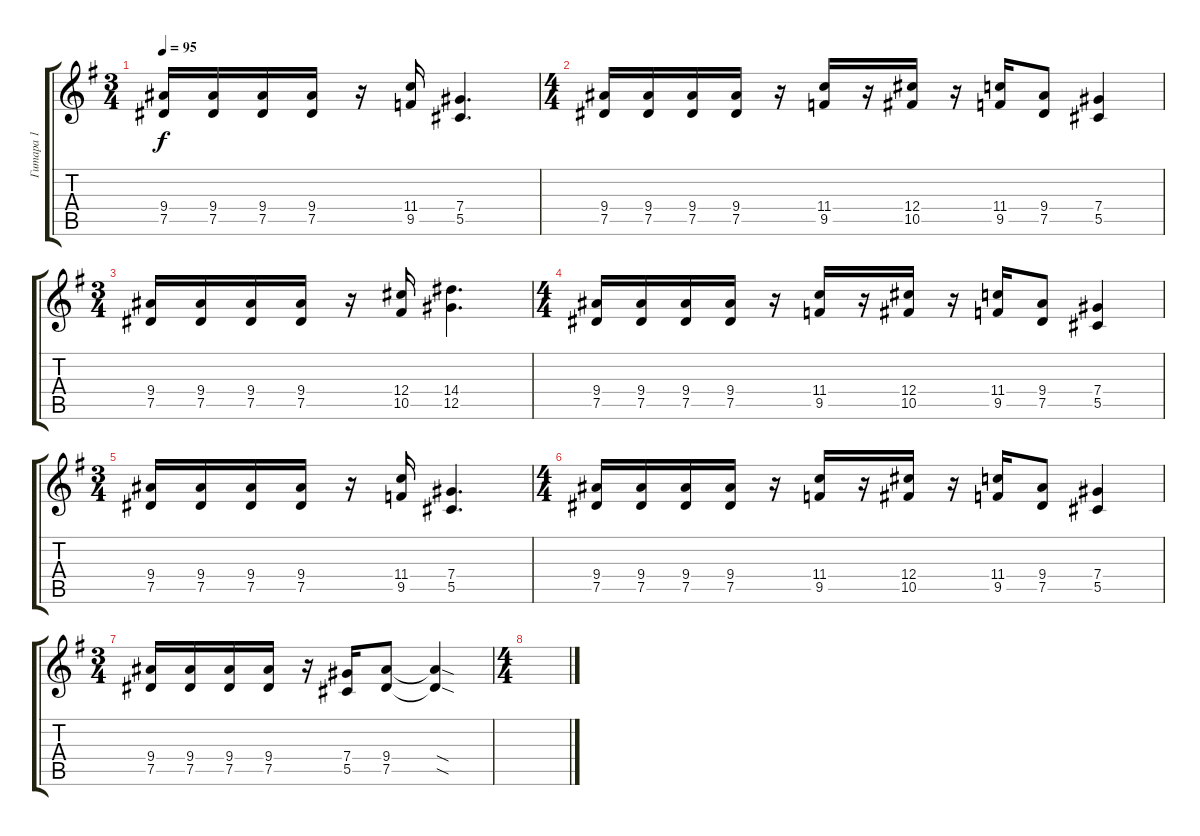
\track ("Гитара 1" "Гитара 1") {instrument distortionguitar}
\staff {score tabs}
\tuning (Eb4 Bb3 Gb3 Db3 Ab2 Eb2) {hide}
\ts (3 4)
\tempo 95
\clef g2
\ks eminor
(9.4 7.5).16{dy f} (9.4 7.5).16 (9.4 7.5).16 (9.4 7.5).16 r.16 (11.4 9.5).16 (7.4 5.5).4{d} |
\ts (4 4)
(9.4 7.5).16 (9.4 7.5).16 (9.4 7.5).16 (9.4 7.5).16 r.16 (11.4 9.5).16 r.16 (12.4 10.5).16 r.16 (11.4 9.5).16 (9.4 7.5).8 (7.4 5.5).4 |
\ts (3 4)
(9.4 7.5).16 (9.4 7.5).16 (9.4 7.5).16 (9.4 7.5).16 r.16 (12.4 10.5).16 (14.4 12.5).4{d} |
\ts (4 4)
(9.4 7.5).16 (9.4 7.5).16 (9.4 7.5).16 (9.4 7.5).16 r.16 (11.4 9.5).16 r.16 (12.4 10.5).16 r.16 (11.4 9.5).16 (9.4 7.5).8 (7.4 5.5).4 |
\ts (3 4)
(9.4 7.5).16 (9.4 7.5).16 (9.4 7.5).16 (9.4 7.5).16 r.16 (11.4 9.5).16 (7.4 5.5).4{d} |
\ts (4 4)
(9.4 7.5).16 (9.4 7.5).16 (9.4 7.5).16 (9.4 7.5).16 r.16 (11.4 9.5).16 r.16 (12.4 10.5).16 r.16 (11.4 9.5).16 (9.4 7.5).8 (7.4 5.5).4 |
\ts (3 4)
(9.4 7.5).16 (9.4 7.5).16 (9.4 7.5).16 (9.4 7.5).16 r.16 (7.4 5.5).16 (9.4 7.5).8 (9.4{sod t} 7.5{sod t}).4 |
\ts (4 4)
